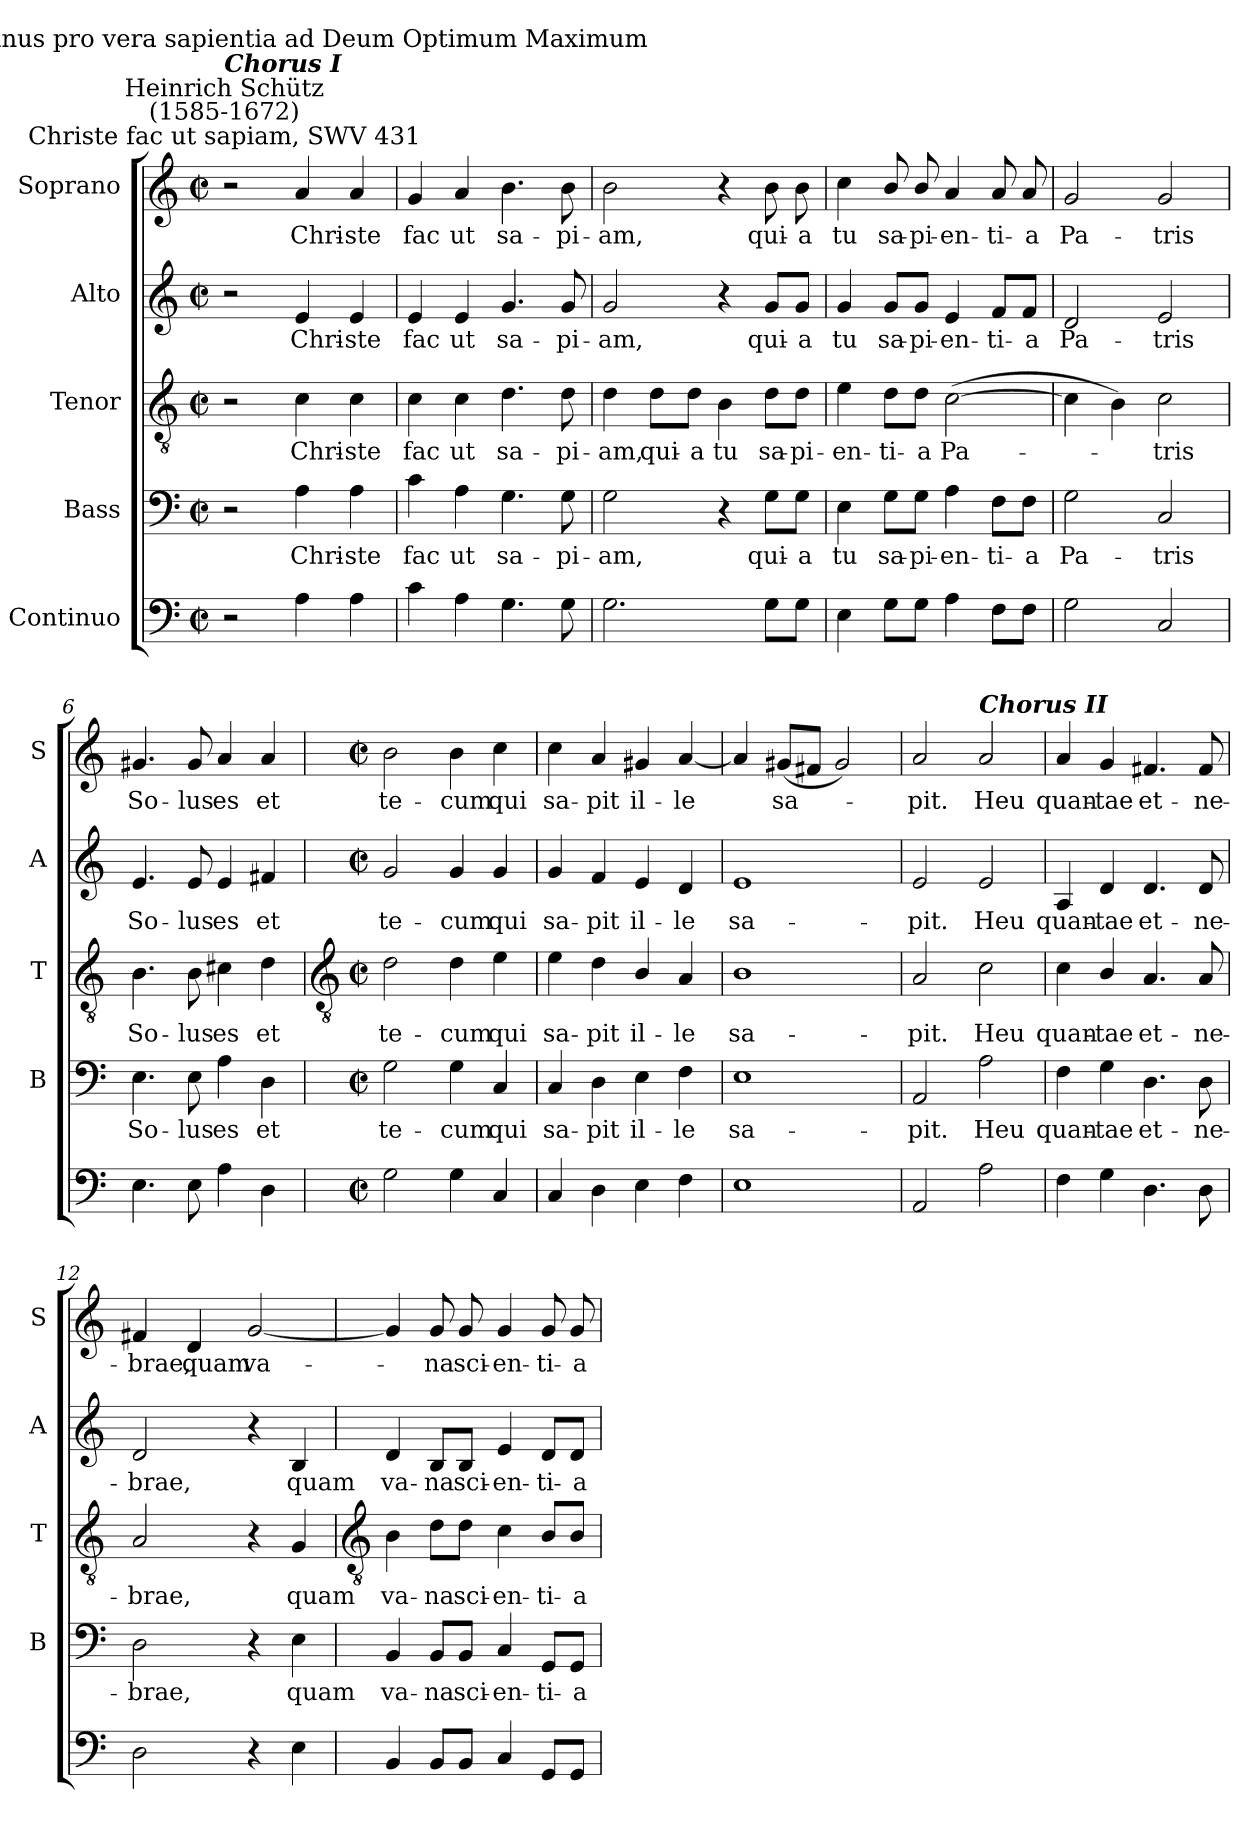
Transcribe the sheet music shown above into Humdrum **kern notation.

**kern	**kern	**text	**kern	**text	**kern	**text	**kern	**text
*part5	*part4	*part4	*part3	*part3	*part2	*part2	*part1	*part1
*staff5	*staff4	*staff4	*staff3	*staff3	*staff2	*staff2	*staff1	*staff1
*I"Continuo	*I"Bass	*	*I"Tenor	*	*I"Alto	*	*I"Soprano	*
*	*I'B	*	*I'T	*	*I'A	*	*I'S	*
*clefF4	*clefF4	*	*clefGv2	*	*clefG2	*	*clefG2	*
*k[]	*k[]	*	*k[]	*	*k[]	*	*k[]	*
*C:	*C:	*	*C:	*	*C:	*	*C:	*
*M2/2	*M2/2	*	*M2/2	*	*M2/2	*	*M2/2	*
*met(c|)	*met(c|)	*	*met(c|)	*	*met(c|)	*	*met(c|)	*
=1	=1	=1	=1	=1	=1	=1	=1	=1
!	!	!	!	!	!	!	!LO:TX:a:cj:t=Christe fac ut sapiam, SWV 431	!
!	!	!	!	!	!	!	!LO:TX:a:cj:t=Heinrich Schütz\n(1585-1672)	!
!	!	!	!	!	!	!	!LO:TX:a:Bi:t=Chorus I	!
2r	2r	.	2r	.	2r	.	2r	.
!	!	!	!	!	!	!	!LO:TX:a:cj:t=Hymnus pro vera sapientia ad Deum Optimum Maximum	!
!	!	!LO:LY:b	!	!LO:LY:b	!	!LO:LY:b	!	!LO:LY:b
4A	4A	Chri-	4c	Chri-	4e	Chri-	4a	Chri-
!	!	!LO:LY:b	!	!LO:LY:b	!	!LO:LY:b	!	!LO:LY:b
4A	4A	-ste	4c	-ste	4e	-ste	4a	-ste
=2	=2	=2	=2	=2	=2	=2	=2	=2
!	!	!LO:LY:b	!	!LO:LY:b	!	!LO:LY:b	!	!LO:LY:b
4c	4c	fac	4c	fac	4e	fac	4g	fac
!	!	!LO:LY:b	!	!LO:LY:b	!	!LO:LY:b	!	!LO:LY:b
4A	4A	ut	4c	ut	4e	ut	4a	ut
!	!	!LO:LY:b	!	!LO:LY:b	!	!LO:LY:b	!	!LO:LY:b
4.G	4.G	sa-	4.d	sa-	4.g	sa-	4.b	sa-
!	!	!LO:LY:b	!	!LO:LY:b	!	!LO:LY:b	!	!LO:LY:b
8G	8G	-pi-	8d	-pi-	8g	-pi-	8b	-pi-
=3	=3	=3	=3	=3	=3	=3	=3	=3
!	!	!LO:LY:b	!	!LO:LY:b	!	!LO:LY:b	!	!LO:LY:b
2.G	2G	-am,	4d	-am,	2g	-am,	2b	-am,
!	!	!	!	!LO:LY:b	!	!	!	!
.	.	.	8d\L	qui-	.	.	.	.
!	!	!	!	!LO:LY:b	!	!	!	!
.	.	.	8d\J	-a	.	.	.	.
!	!	!	!	!LO:LY:b	!	!	!	!
.	4r	.	4B	tu	4r	.	4r	.
!	!	!LO:LY:b	!	!LO:LY:b	!	!LO:LY:b	!	!LO:LY:b
8GL	8G\L	qui-	8d\L	sa-	8g/L	qui-	8b	qui-
!	!	!LO:LY:b	!	!LO:LY:b	!	!LO:LY:b	!	!LO:LY:b
8GJ	8G\J	-a	8d\J	-pi-	8g/J	-a	8b	-a
=4	=4	=4	=4	=4	=4	=4	=4	=4
!	!	!LO:LY:b	!	!LO:LY:b	!	!LO:LY:b	!	!LO:LY:b
4E	4E	tu	4e	-en-	4g	tu	4cc	tu
!	!	!LO:LY:b	!	!LO:LY:b	!	!LO:LY:b	!	!LO:LY:b
8GL	8G\L	sa-	8d\L	-ti-	8g/L	sa-	8b/	sa-
!	!	!LO:LY:b	!	!LO:LY:b	!	!LO:LY:b	!	!LO:LY:b
8GJ	8G\J	-pi-	8d\J	-a	8g/J	-pi-	8b/	-pi-
!	!	!LO:LY:b	!	!LO:LY:b	!	!LO:LY:b	!	!LO:LY:b
4A	4A	-en-	(>[2c	Pa-	4e	-en-	4a	-en-
!	!	!LO:LY:b	!	!	!	!LO:LY:b	!	!LO:LY:b
8FL	8F\L	-ti-	.	.	8f/L	-ti-	8a	-ti-
!	!	!LO:LY:b	!	!	!	!LO:LY:b	!	!LO:LY:b
8FJ	8F\J	-a	.	.	8f/J	-a	8a	-a
=5	=5	=5	=5	=5	=5	=5	=5	=5
!	!	!LO:LY:b	!	!	!	!LO:LY:b	!	!LO:LY:b
2G	2G	Pa-	4c]	.	2d	Pa-	2g	Pa-
.	.	.	4B)	.	.	.	.	.
!	!	!LO:LY:b	!	!LO:LY:b	!	!LO:LY:b	!	!LO:LY:b
2C	2C	-tris	2c	tris	2e	-tris	2g	-tris
=6	=6	=6	=6	=6	=6	=6	=6	=6
!	!	!LO:LY:b	!	!LO:LY:b	!	!LO:LY:b	!	!LO:LY:b
4.E	4.E	So-	4.B	So-	4.e	So-	4.g#X	So-
!	!	!LO:LY:b	!	!LO:LY:b	!	!LO:LY:b	!	!LO:LY:b
8E	8E	-lus	8B	-lus	8e	-lus	8g#	-lus
!	!	!LO:LY:b	!	!LO:LY:b	!	!LO:LY:b	!	!LO:LY:b
4A	4A	es	4c#X	es	4e	es	4a	es
!	!	!LO:LY:b	!	!LO:LY:b	!	!LO:LY:b	!	!LO:LY:b
4D	4D	et	4d	et	4f#X	et	4a	et
!!LO:LB:g=z
=7	=7	=7	=7	=7	=7	=7	=7	=7
*	*	*	*clefGv2	*	*	*	*	*
*M2/2	*M2/2	*	*M2/2	*	*M2/2	*	*M2/2	*
*met(c|)	*met(c|)	*	*met(c|)	*	*met(c|)	*	*met(c|)	*
!	!	!LO:LY:b	!	!LO:LY:b	!	!LO:LY:b	!	!LO:LY:b
2G	2G	te-	2d	te-	2g	te-	2b	te-
!	!	!LO:LY:b	!	!LO:LY:b	!	!LO:LY:b	!	!LO:LY:b
4G	4G	-cum	4d	-cum	4g	-cum	4b	-cum
!	!	!LO:LY:b	!	!LO:LY:b	!	!LO:LY:b	!	!LO:LY:b
4C	4C	qui	4e	qui	4g	qui	4cc	qui
=8	=8	=8	=8	=8	=8	=8	=8	=8
!	!	!LO:LY:b	!	!LO:LY:b	!	!LO:LY:b	!	!LO:LY:b
4C	4C	sa-	4e	sa-	4g	sa-	4cc	sa-
!	!	!LO:LY:b	!	!LO:LY:b	!	!LO:LY:b	!	!LO:LY:b
4D	4D	-pit	4d	-pit	4f	-pit	4a	-pit
!	!	!LO:LY:b	!	!LO:LY:b	!	!LO:LY:b	!	!LO:LY:b
4E	4E	il-	4B/	il-	4e	il-	4g#X	il-
!	!	!LO:LY:b	!	!LO:LY:b	!	!LO:LY:b	!	!LO:LY:b
4F	4F	-le	4A	-le	4d	-le	[4a	-le
=9	=9	=9	=9	=9	=9	=9	=9	=9
!	!	!LO:LY:b	!	!LO:LY:b	!	!LO:LY:b	!	!
1E	1E	sa-	1B	sa-	1e	sa-	4a]	.
!	!	!	!	!	!	!	!	!LO:LY:b
.	.	.	.	.	.	.	(<8g#XL	sa-
.	.	.	.	.	.	.	8f#XJ	.
.	.	.	.	.	.	.	2g#)	.
=10	=10	=10	=10	=10	=10	=10	=10	=10
!	!	!LO:LY:b	!	!LO:LY:b	!	!LO:LY:b	!	!LO:LY:b
2AA	2AA	-pit.	2A	-pit.	2e	-pit.	2a	pit.
!	!	!	!	!	!	!	!LO:TX:a:Bi:t=Chorus II	!
!	!	!LO:LY:b	!	!LO:LY:b	!	!LO:LY:b	!	!LO:LY:b
2A	2A	Heu	2c	Heu	2e	Heu	2a	Heu
=11	=11	=11	=11	=11	=11	=11	=11	=11
!	!	!LO:LY:b	!	!LO:LY:b	!	!LO:LY:b	!	!LO:LY:b
4F	4F	quan-	4c	quan-	4A	quan-	4a	quan-
!	!	!LO:LY:b	!	!LO:LY:b	!	!LO:LY:b	!	!LO:LY:b
4G	4G	-tae	4B/	-tae	4d	-tae	4g	-tae
!	!	!LO:LY:b	!	!LO:LY:b	!	!LO:LY:b	!	!LO:LY:b
4.D	4.D	et-	4.A	et-	4.d	et-	4.f#X	et-
!	!	!LO:LY:b	!	!LO:LY:b	!	!LO:LY:b	!	!LO:LY:b
8D	8D	-ne-	8A	-ne-	8d	-ne-	8f#	-ne-
=12	=12	=12	=12	=12	=12	=12	=12	=12
!	!	!LO:LY:b	!	!LO:LY:b	!	!LO:LY:b	!	!LO:LY:b
2D	2D	-brae,	2A	-brae,	2d	-brae,	4f#X	-brae,
!	!	!	!	!	!	!	!	!LO:LY:b
.	.	.	.	.	.	.	4d	quam
!	!	!	!	!	!	!	!	!LO:LY:b
4r	4r	.	4r	.	4r	.	[2g	va-
!	!	!LO:LY:b	!	!LO:LY:b	!	!LO:LY:b	!	!
4E	4E	quam	4G	quam	4B	quam	.	.
!!LO:LB:g=z
=13	=13	=13	=13	=13	=13	=13	=13	=13
*	*	*	*clefGv2	*	*	*	*	*
!	!	!LO:LY:b	!	!LO:LY:b	!	!LO:LY:b	!	!
4BB	4BB	va-	4B	va-	4d	va-	4g]	.
!	!	!LO:LY:b	!	!LO:LY:b	!	!LO:LY:b	!	!LO:LY:b
8BBL	8BB/L	-na	8d\L	-na	8B/L	-na	8g	na
!	!	!LO:LY:b	!	!LO:LY:b	!	!LO:LY:b	!	!LO:LY:b
8BBJ	8BB/J	sci-	8d\J	sci-	8B/J	sci-	8g	sci-
!	!	!LO:LY:b	!	!LO:LY:b	!	!LO:LY:b	!	!LO:LY:b
4C	4C	-en-	4c	-en-	4e	-en-	4g	-en-
!	!	!LO:LY:b	!	!LO:LY:b	!	!LO:LY:b	!	!LO:LY:b
8GGL	8GG/L	-ti-	8B/L	-ti-	8d/L	-ti-	8g	-ti-
!	!	!LO:LY:b	!	!LO:LY:b	!	!LO:LY:b	!	!LO:LY:b
8GGJ	8GG/J	-a	8B/J	-a	8d/J	-a	8g	-a
=	=	=	=	=	=	=	=	=
*-	*-	*-	*-	*-	*-	*-	*-	*-
